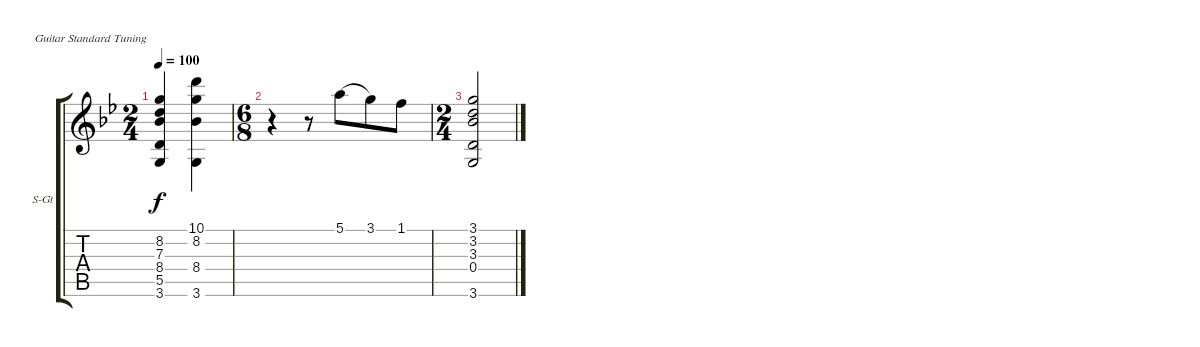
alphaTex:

\defaultSystemsLayout 4
\bracketExtendMode groupsimilarinstruments
\firstSystemTrackNameOrientation horizontal
\otherSystemsTrackNameOrientation horizontal
\track ("Steel Guitar" "S-Gt") {instrument acousticguitarsteel}
\staff {score tabs}
\tuning (E4 B3 G3 D3 A2 E2)
\ts (2 4)
\tempo 100
\clef g2
\ks gminor
(8.2 7.3 8.4 5.5 3.6).4{dy f} (3.6 8.4 8.2 10.1).4 |
\ts (6 8)
r.4 r.8 5.1.8{legatoorigin} 3.1.8 1.1.8 |
\ts (2 4)
(3.1 3.2 3.3 0.4 3.6).2
